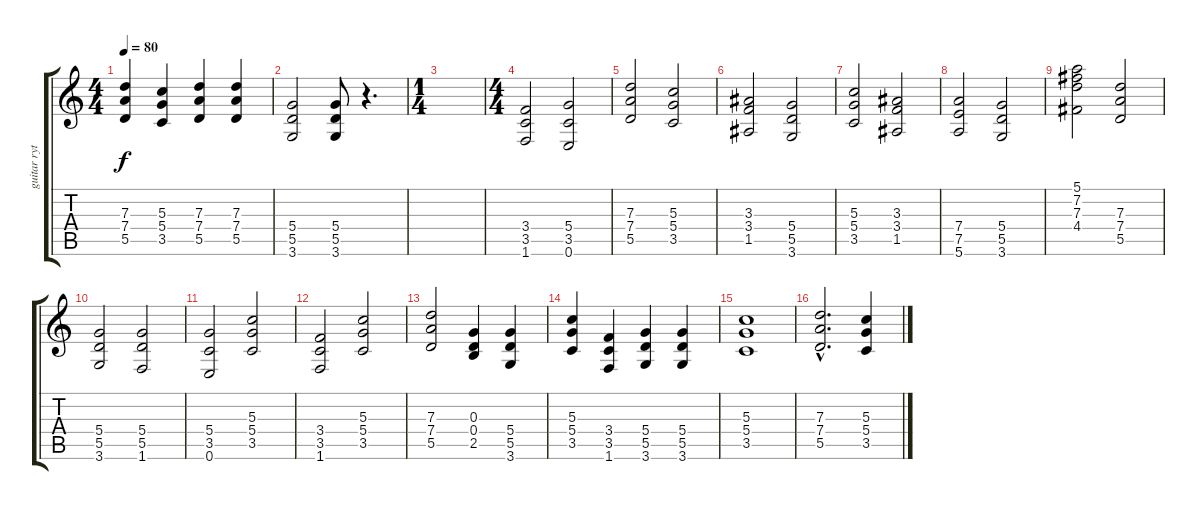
\track ("guitar rythm" "guitar ryt") {instrument distortionguitar}
\staff {score tabs}
\tuning (E4 B3 G3 D3 A2 E2) {hide}
\ts (4 4)
\tempo 80
\clef g2
\ks c
(7.3 7.4 5.5).4{dy f} (5.3 5.4 3.5).4 (7.3 7.4 5.5).4 (7.3 7.4 5.5).4 |
(5.4 5.5 3.6).2 (5.4 5.5 3.6).8 r.4{d} |
\ts (1 4)
|
\ts (4 4)
(3.4 3.5 1.6).2 (5.4 3.5 0.6).2 |
(7.3 7.4 5.5).2 (5.3 5.4 3.5).2 |
(3.3 3.4 1.5).2 (5.4 5.5 3.6).2 |
(5.3 5.4 3.5).2 (3.3 3.4 1.5).2 |
(7.4 7.5 5.6).2 (5.4 5.5 3.6).2 |
(5.1 7.2 7.3 4.4).2 (7.3 7.4 5.5).2 |
(5.4 5.5 3.6).2 (5.4 5.5 1.6).2 |
(5.4 3.5 0.6).2 (5.3 5.4 3.5).2 |
(3.4 3.5 1.6).2 (5.3 5.4 3.5).2 |
(7.3 7.4 5.5).2 (0.3 0.4 2.5).4 (5.4 5.5 3.6).4 |
(5.3 5.4 3.5).4 (3.4 3.5 1.6).4 (5.4 5.5 3.6).4 (5.4 5.5 3.6).4 |
(5.3 5.4 3.5).1 |
(7.3{hac} 7.4{hac} 5.5{hac}).2{d} (5.3 5.4 3.5).4
